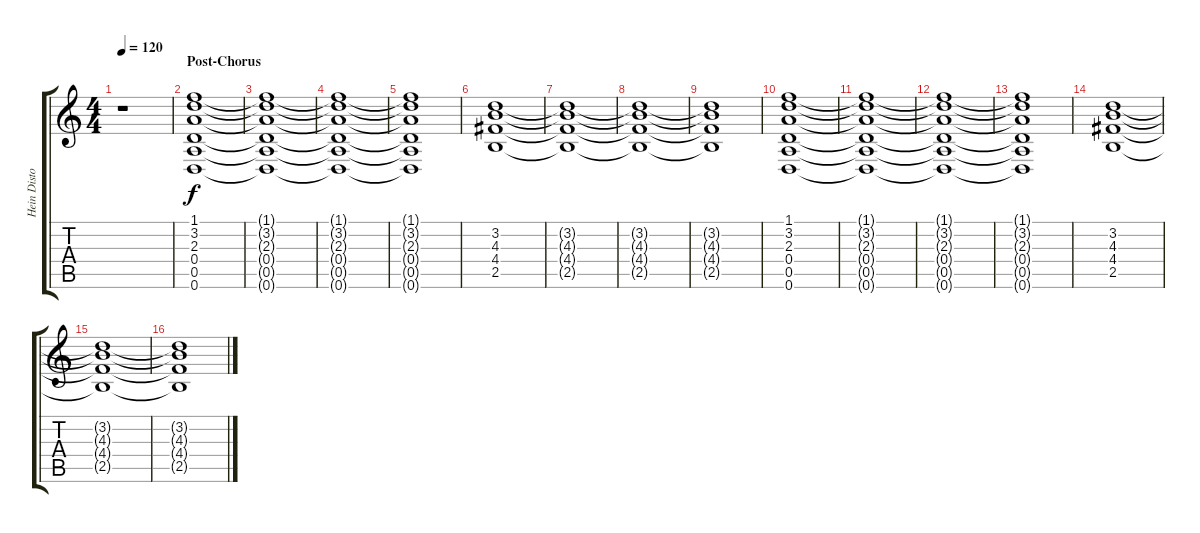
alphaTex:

\track ("Hein Distortion 2" "Hein Disto") {instrument distortionguitar}
\staff {score tabs}
\tuning (E4 B3 G3 D3 A2 D2) {hide}
\ts (4 4)
\tempo 120
\clef g2
\ks c
r.1{dy f} |
\section ("" "Post-Chorus")
(1.1 3.2 2.3 0.4 0.5 0.6).1 |
(1.1{t} 3.2{t} 2.3{t} 0.4{t} 0.5{t} 0.6{t}).1 |
(1.1{t} 3.2{t} 2.3{t} 0.4{t} 0.5{t} 0.6{t}).1 |
(1.1{t} 3.2{t} 2.3{t} 0.4{t} 0.5{t} 0.6{t}).1 |
(3.2 4.3 4.4 2.5).1 |
(3.2{t} 4.3{t} 4.4{t} 2.5{t}).1 |
(3.2{t} 4.3{t} 4.4{t} 2.5{t}).1 |
(3.2{t} 4.3{t} 4.4{t} 2.5{t}).1 |
(1.1 3.2 2.3 0.4 0.5 0.6).1 |
(1.1{t} 3.2{t} 2.3{t} 0.4{t} 0.5{t} 0.6{t}).1 |
(1.1{t} 3.2{t} 2.3{t} 0.4{t} 0.5{t} 0.6{t}).1 |
(1.1{t} 3.2{t} 2.3{t} 0.4{t} 0.5{t} 0.6{t}).1 |
(3.2 4.3 4.4 2.5).1 |
(3.2{t} 4.3{t} 4.4{t} 2.5{t}).1 |
(3.2{t} 4.3{t} 4.4{t} 2.5{t}).1
